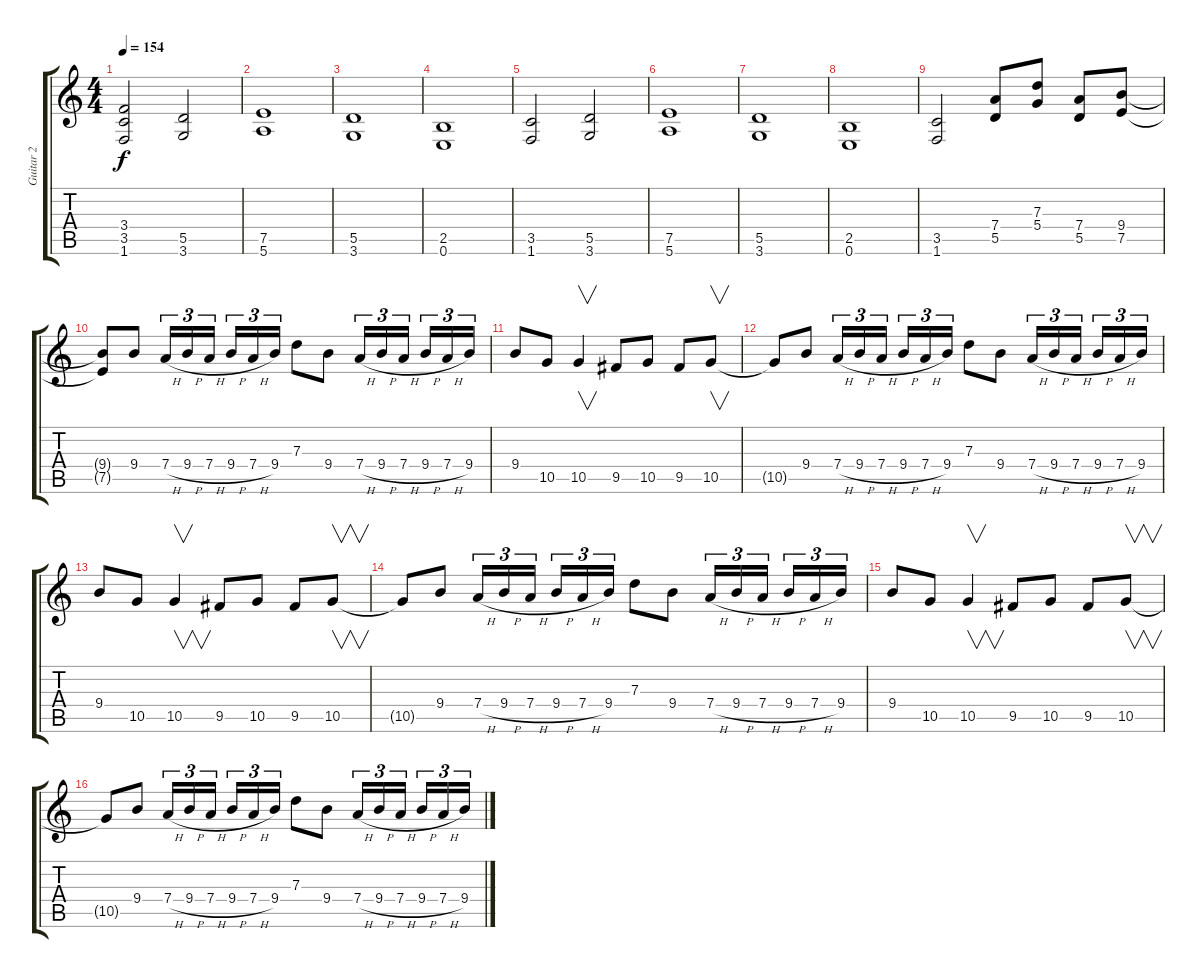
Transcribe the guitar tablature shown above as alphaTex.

\track ("Guitar 2" "Guitar 2") {instrument distortionguitar}
\staff {score tabs}
\tuning (E4 B3 G3 D3 A2 E2) {hide}
\ts (4 4)
\tempo 154
\clef g2
\ks c
(3.4 3.5 1.6).2{dy f} (5.5 3.6).2 |
(7.5 5.6).1 |
(5.5 3.6).1 |
(2.5 0.6).1 |
(3.5 1.6).2 (5.5 3.6).2 |
(7.5 5.6).1 |
(5.5 3.6).1 |
(2.5 0.6).1 |
(3.5 1.6).2 (7.4 5.5).8 (7.3 5.4).8 (7.4 5.5).8 (9.4 7.5).8 |
(9.4{t} 7.5{t}).8 9.4.8 7.4{h}.16{tu (3 2)} 9.4{h}.16{tu (3 2)} 7.4{h}.16{tu (3 2)} 9.4{h}.16{tu (3 2)} 7.4{h}.16{tu (3 2)} 9.4.16{tu (3 2)} 7.3.8 9.4.8 7.4{h}.16{tu (3 2)} 9.4{h}.16{tu (3 2)} 7.4{h}.16{tu (3 2)} 9.4{h}.16{tu (3 2)} 7.4{h}.16{tu (3 2)} 9.4.16{tu (3 2)} |
9.4.8 10.5.8 10.5.4{v} 9.5.8 10.5.8 9.5.8 10.5.8{v} |
10.5{t}.8 9.4.8 7.4{h}.16{tu (3 2)} 9.4{h}.16{tu (3 2)} 7.4{h}.16{tu (3 2)} 9.4{h}.16{tu (3 2)} 7.4{h}.16{tu (3 2)} 9.4.16{tu (3 2)} 7.3.8 9.4.8 7.4{h}.16{tu (3 2)} 9.4{h}.16{tu (3 2)} 7.4{h}.16{tu (3 2)} 9.4{h}.16{tu (3 2)} 7.4{h}.16{tu (3 2)} 9.4.16{tu (3 2)} |
9.4.8 10.5.8 10.5.4{v} 9.5.8 10.5.8 9.5.8 10.5.8{v} |
10.5{t}.8 9.4.8 7.4{h}.16{tu (3 2)} 9.4{h}.16{tu (3 2)} 7.4{h}.16{tu (3 2)} 9.4{h}.16{tu (3 2)} 7.4{h}.16{tu (3 2)} 9.4.16{tu (3 2)} 7.3.8 9.4.8 7.4{h}.16{tu (3 2)} 9.4{h}.16{tu (3 2)} 7.4{h}.16{tu (3 2)} 9.4{h}.16{tu (3 2)} 7.4{h}.16{tu (3 2)} 9.4.16{tu (3 2)} |
9.4.8 10.5.8 10.5.4{v} 9.5.8 10.5.8 9.5.8 10.5.8{v} |
10.5{t}.8 9.4.8 7.4{h}.16{tu (3 2)} 9.4{h}.16{tu (3 2)} 7.4{h}.16{tu (3 2)} 9.4{h}.16{tu (3 2)} 7.4{h}.16{tu (3 2)} 9.4.16{tu (3 2)} 7.3.8 9.4.8 7.4{h}.16{tu (3 2)} 9.4{h}.16{tu (3 2)} 7.4{h}.16{tu (3 2)} 9.4{h}.16{tu (3 2)} 7.4{h}.16{tu (3 2)} 9.4.16{tu (3 2)}
